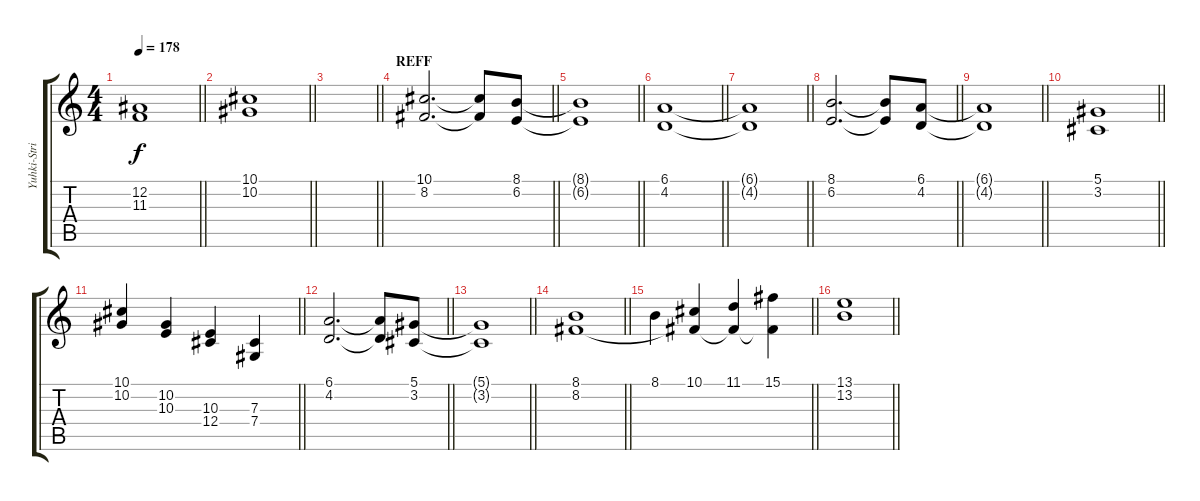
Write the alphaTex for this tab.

\track ("Yuhki-Strings Lead" "Yuhki-Stri") {instrument stringensemble1}
\staff {score tabs}
\tuning (Eb4 Bb3 Gb3 Db3 Ab2 Eb2) {hide}
\ts (4 4)
\tempo 178
\clef g2
\barLineRight lightlight
\ks c
(12.2 11.3).1{dy f} |
\barLineRight lightlight
(10.1 10.2).1 |
\barLineRight lightlight
|
\section ("" "REFF")
\barLineRight lightlight
(10.1 8.2).2{d} (10.1{t} 8.2{t}).8 (8.1 6.2).8 |
\barLineRight lightlight
(8.1{t} 6.2{t}).1 |
\barLineRight lightlight
(6.1 4.2).1 |
\barLineRight lightlight
(6.1{t} 4.2{t}).1 |
\barLineRight lightlight
(8.1 6.2).2{d} (8.1{t} 6.2{t}).8 (6.1 4.2).8 |
\barLineRight lightlight
(6.1{t} 4.2{t}).1 |
\barLineRight lightlight
(5.1 3.2).1 |
\barLineRight lightlight
(10.1 10.2).4 (10.2 10.3).4 (10.3 12.4).4 (7.3 7.4).4 |
\barLineRight lightlight
(6.1 4.2).2{d} (6.1{t} 4.2{t}).8 (5.1 3.2).8 |
\barLineRight lightlight
(5.1{t} 3.2{t}).1 |
\barLineRight lightlight
(8.1 8.2).1 |
\barLineRight lightlight
8.1.4 (10.1 8.2{t}).4 (11.1 8.2{t}).4 (15.1 8.2{t}).4 |
\barLineRight lightlight
(13.1 13.2).1
